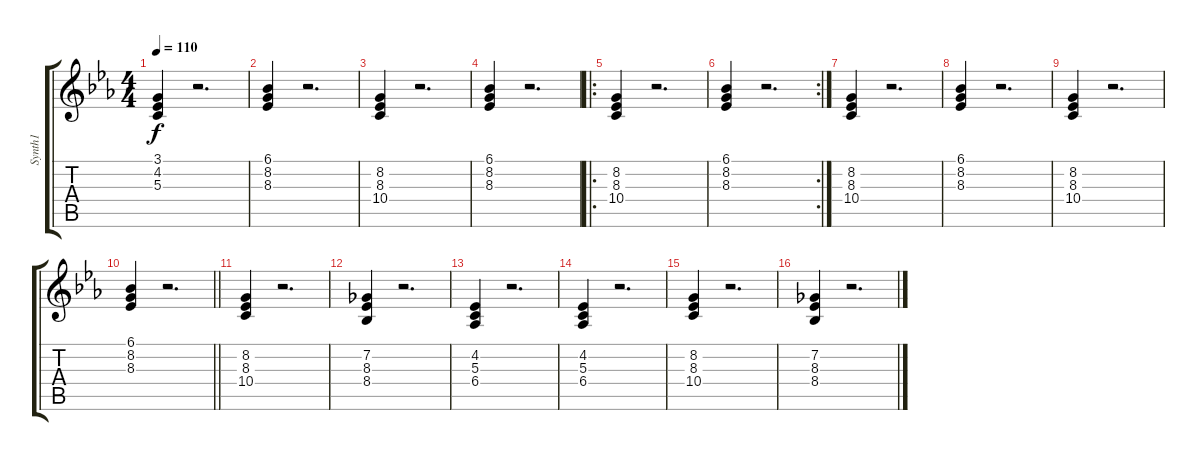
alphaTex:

\track ("Synth1" "Synth1") {instrument choiraahs}
\staff {score tabs}
\tuning (E4 B3 G3 D3 A2 E2) {hide}
\ts (4 4)
\tempo 110
\clef g2
\ks eb
(3.1 4.2 5.3).4{dy f instrument choiraahs} r.2{d} |
(6.1 8.2 8.3).4 r.2{d} |
(8.2 8.3 10.4).4 r.2{d} |
(6.1 8.2 8.3).4 r.2{d} |
\ro
(8.2 8.3 10.4).4 r.2{d} |
\rc 2
(6.1 8.2 8.3).4 r.2{d} |
(8.2 8.3 10.4).4 r.2{d} |
(6.1 8.2 8.3).4 r.2{d} |
(8.2 8.3 10.4).4 r.2{d} |
\barLineRight lightlight
(6.1 8.2 8.3).4 r.2{d} |
(8.2 8.3 10.4).4 r.2{d} |
(7.2 8.3 8.4).4 r.2{d} |
(4.2 5.3 6.4).4 r.2{d} |
(4.2 5.3 6.4).4 r.2{d} |
(8.2 8.3 10.4).4 r.2{d} |
(7.2 8.3 8.4).4 r.2{d}
